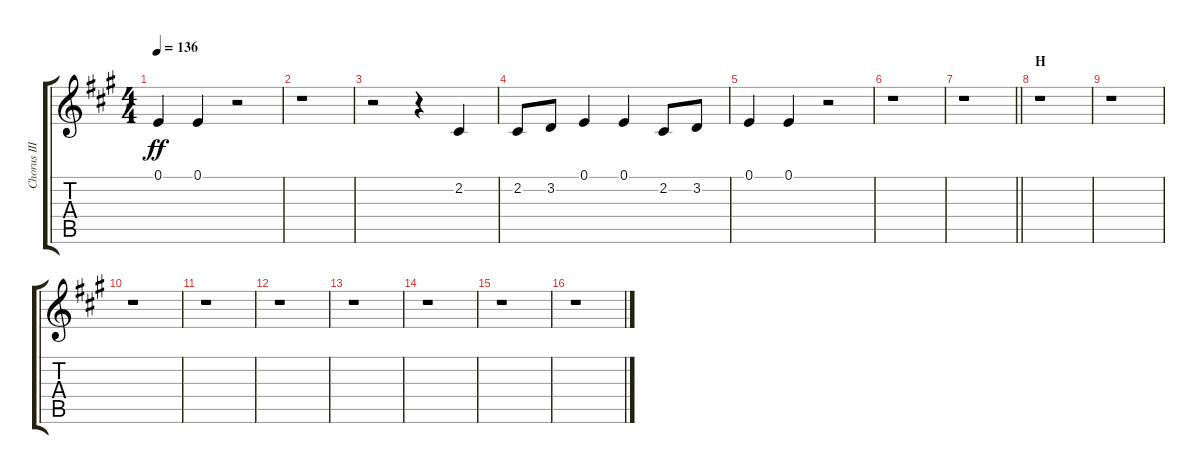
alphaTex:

\track ("Chorus III" "Chorus III") {instrument voiceoohs}
\staff {score tabs}
\tuning (E4 B3 G3 D3 A2 E2) {hide}
\ts (4 4)
\tempo 136
\clef g2
\ks a
0.1.4{dy ff} 0.1.4 r.2 |
r.1 |
r.2 r.4 2.2.4 |
2.2.8 3.2.8 0.1.4 0.1.4 2.2.8 3.2.8 |
0.1.4 0.1.4 r.2 |
r.1 |
\barLineRight lightlight
r.1 |
\section ("" "H")
r.1 |
r.1 |
r.1 |
r.1 |
r.1 |
r.1 |
r.1 |
r.1 |
r.1
